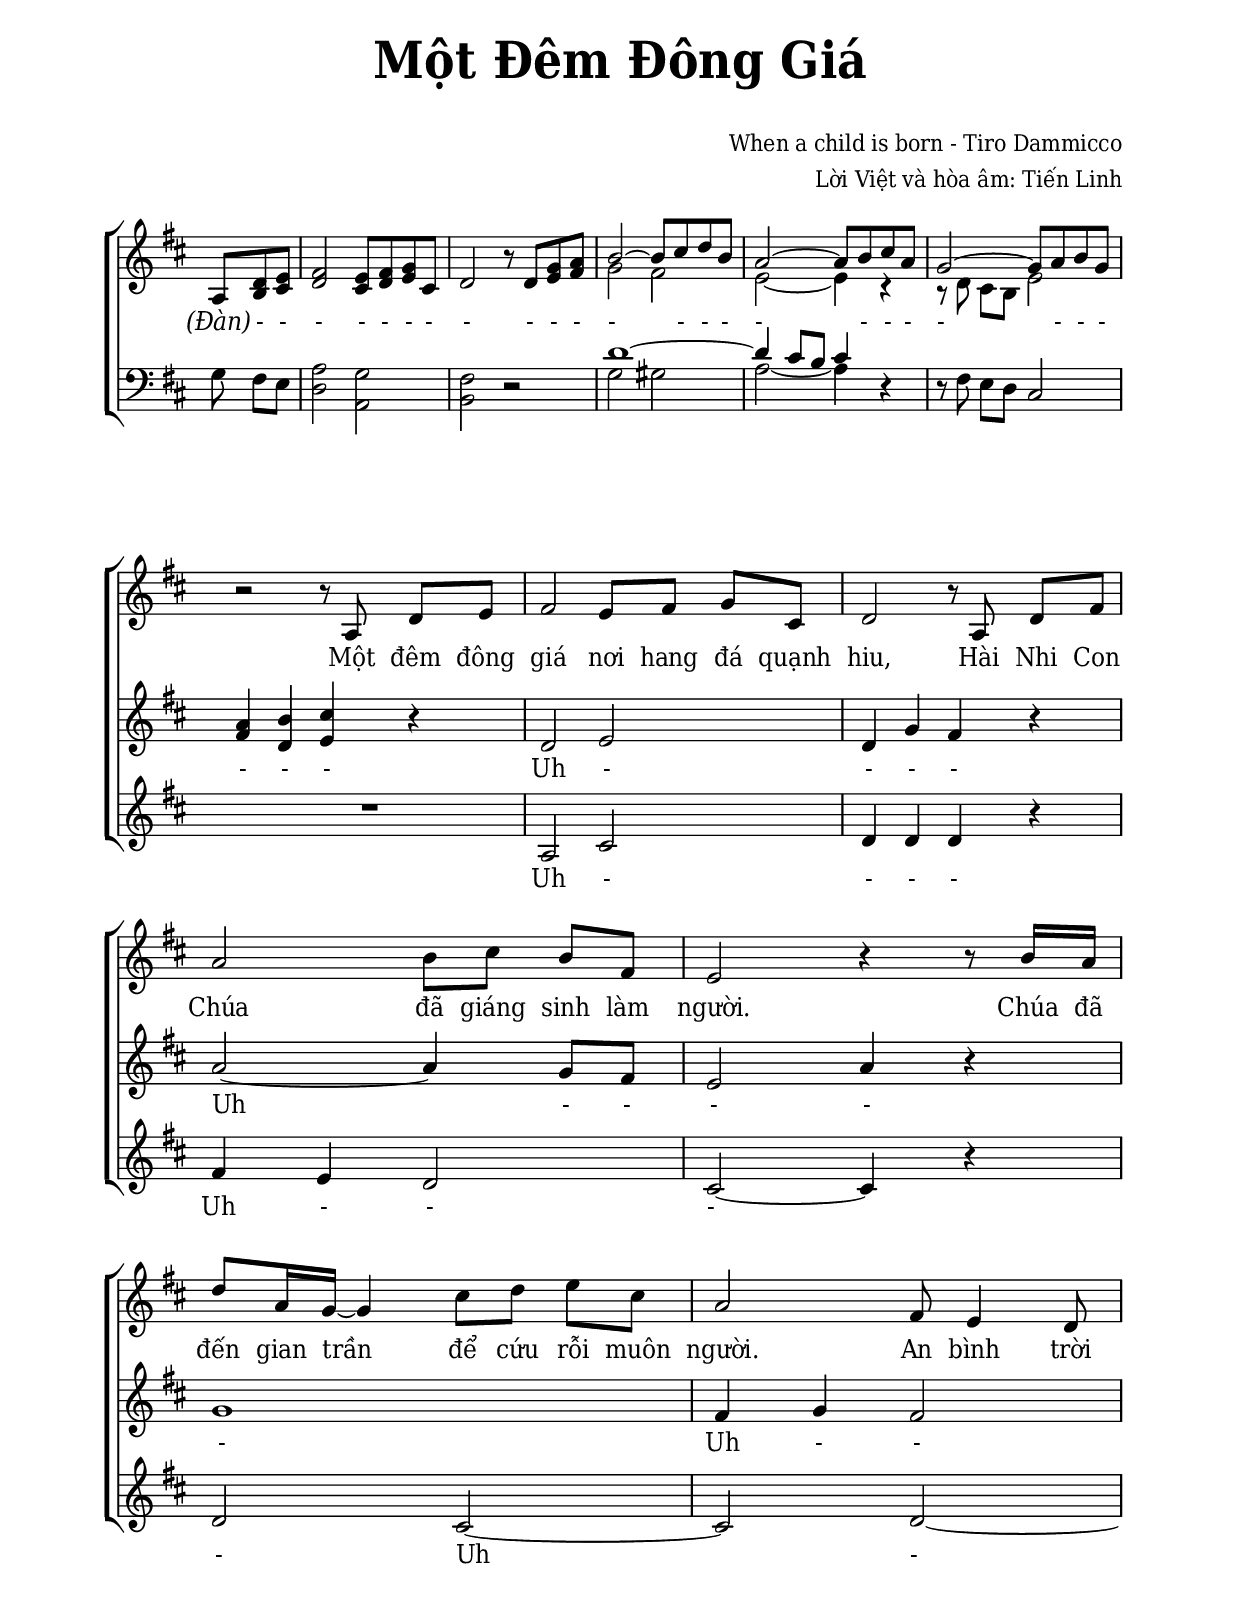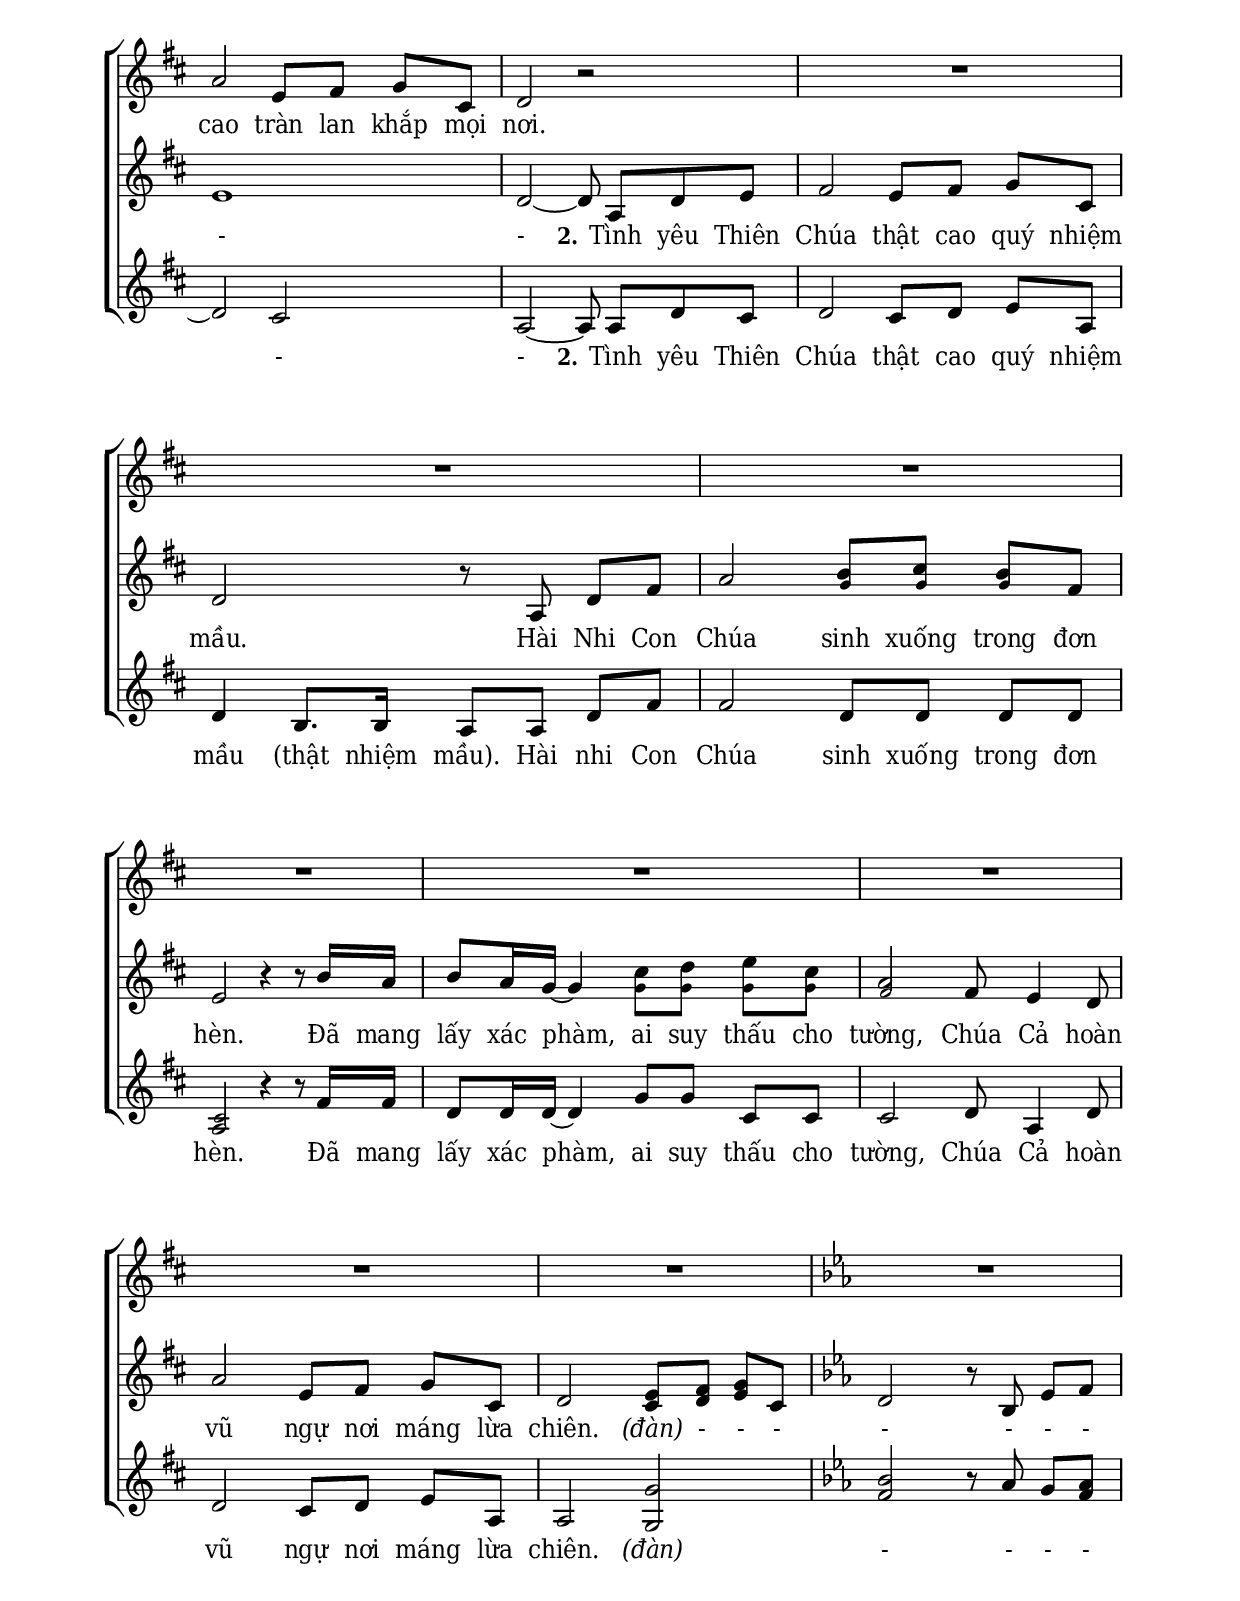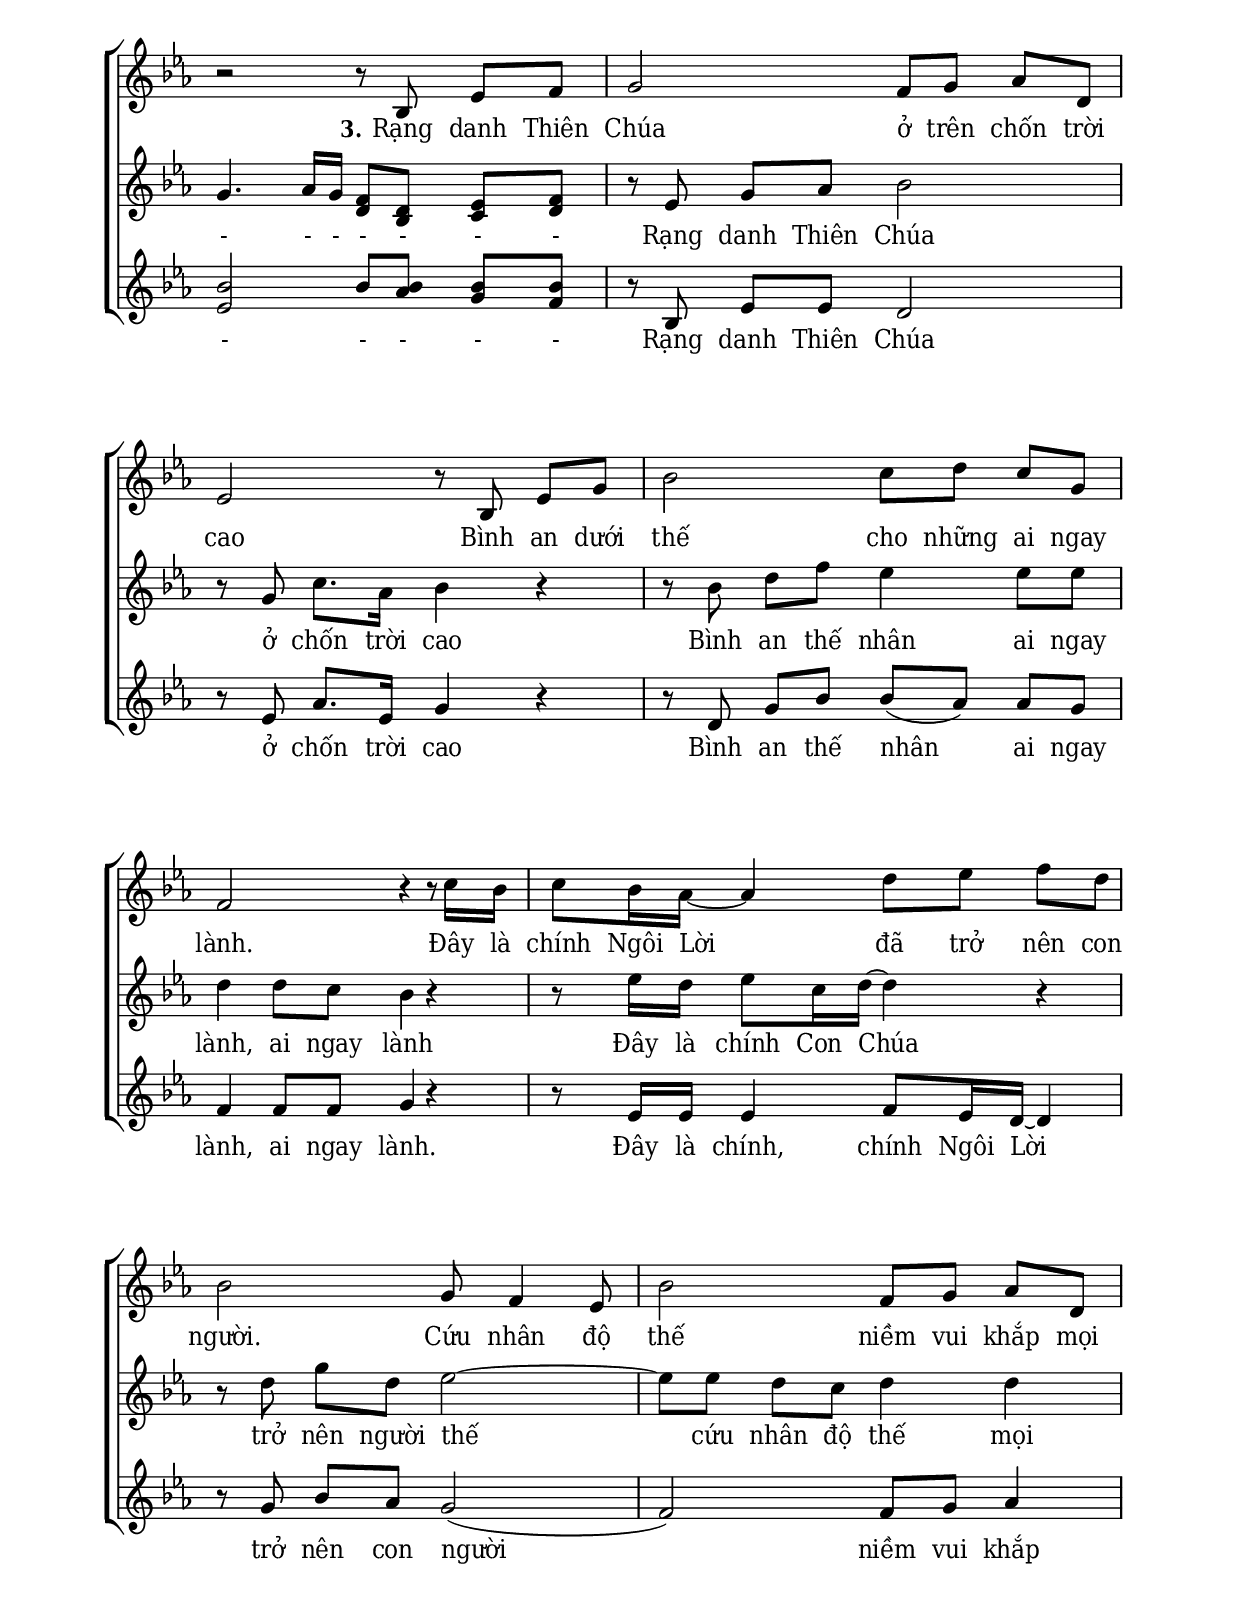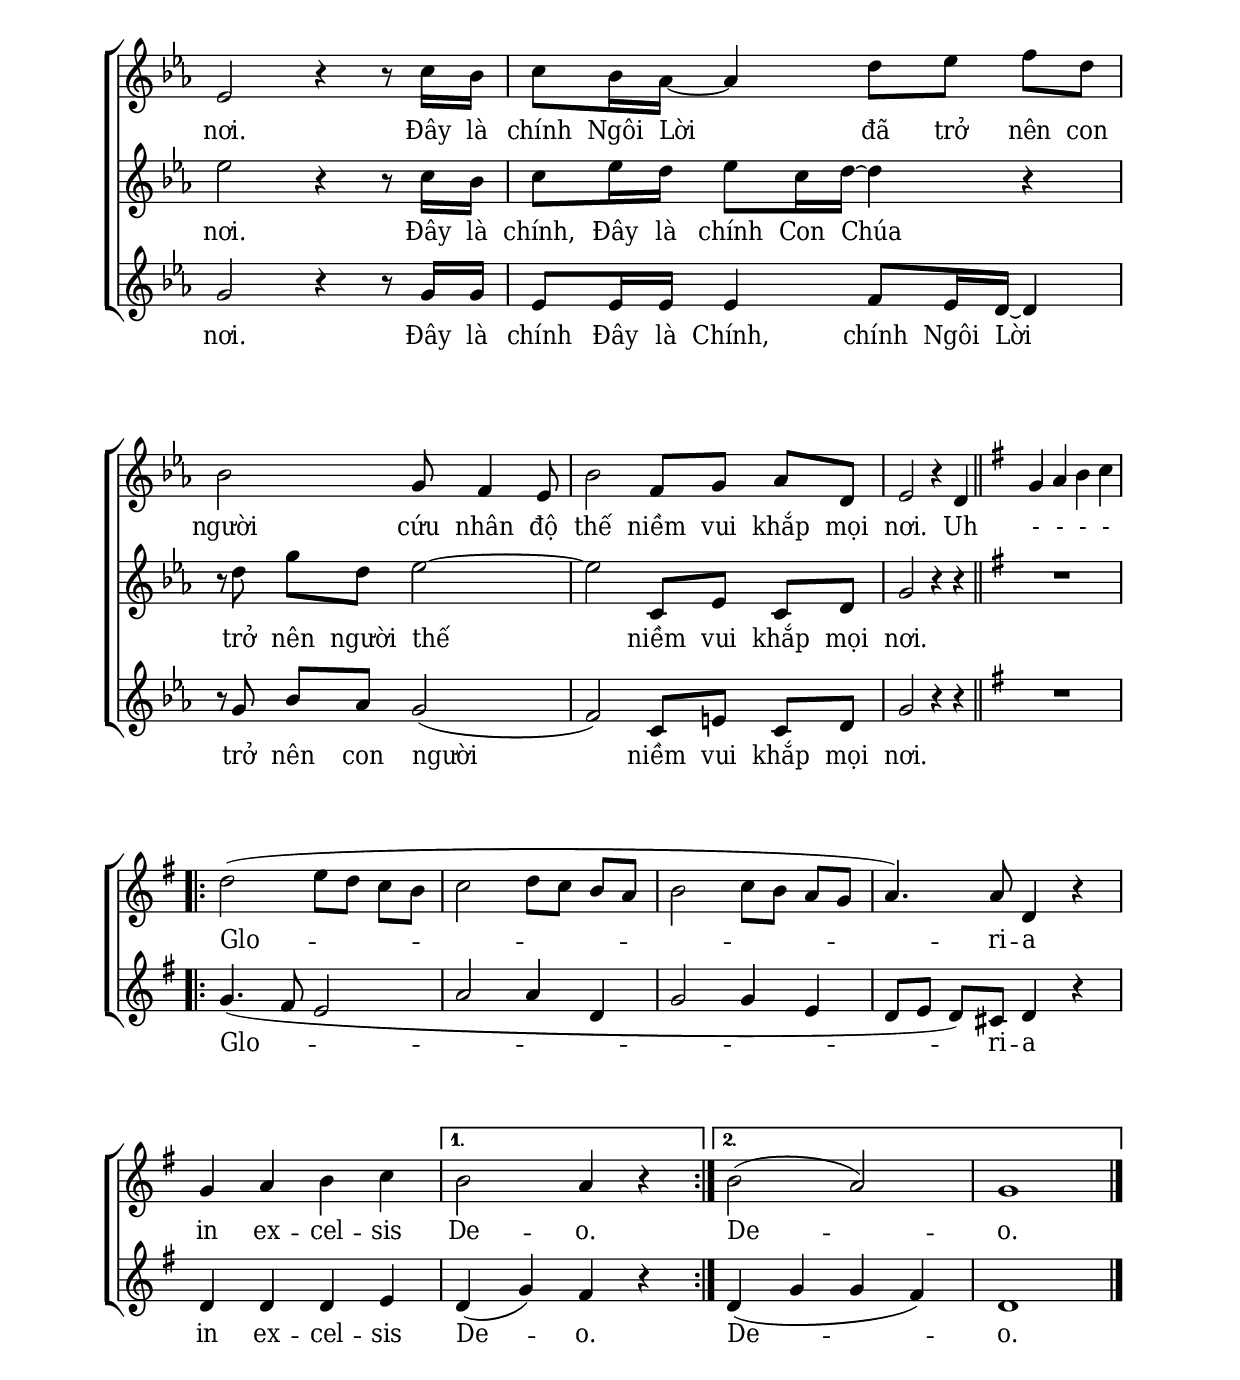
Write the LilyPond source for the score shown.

% Cài đặt chung\
\version "2.22.1"
\include "english.ly"

\header {
  title = \markup { \fontsize #3 "Một Đêm Đông Giá" }
  subsubtitle = " "
  composer = "When a child is born - Tiro Dammicco"
  arranger = "Lời Việt và hòa âm: Tiến Linh"
  opus = " "
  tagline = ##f
}

nhacIntroSop = \relative c' {
  \key d \major
  \time 4/4
  \partial 4. a8 [
  <<
    {
      d8 e] |
      fs2 e8 [fs g
    }
    {
      b,8 cs |
      d2 cs8 d e
    }
  >>
  cs] |
  d2 r8 d [
  <<
    {
      g a]
    }
    {
      e fs
    }
  >>
  <<
    {
      \voiceOne
      b2 ~ b8 [cs d b] |
      a2 ~ a8 [b cs a]
      g2 ~ g8 [a b g]
    }
    \new Voice = "splitpart" {
      \voiceTwo
      g2 fs |
      e2 ~ e4 r |
      r8 d cs b e2
    }
  >>
}

nhacIntroBas = \relative c' {
  \key d \major
  \time 4/4
  \set Timing.beamExceptions = #'()
  \set Timing.baseMoment = #(ly:make-moment 1/4)
  \partial 4. g8 fs e |
  <<
    {
      a2 g |
      fs r
    }
    {
      d2 a |
      b r |
    }
  >>
  <<
    {
      \voiceOne
      d'1 ~ |
      d4 cs8 b cs4 r
    }
    \new Voice = "splitpart" {
      \voiceTwo
      g2 gs |
      a ~ a4 r
    }
  >>
  \oneVoice
  r8 fs e d cs2
}

% Nhạc phiên khúc
nhacPhienKhucSolo = \relative c' {
  \key d \major
  \time 4/4
  \set Timing.beamExceptions = #'()
  \set Timing.baseMoment = #(ly:make-moment 1/4)
  r2 r8 a d e |
  fs2 e8 fs g cs, |
  d2 r8 a d fs |
  a2 b8 cs b fs |
  e2 r4 r8 b'16 a |
  d8 a16 g ~ g4 cs8 d e cs |
  a2 fs8 e4 d8 |
  a'2 e8 fs g cs, |
  d2 r |
  \repeat unfold 8 { R1 }
  
  \set Staff.printKeyCancellation = ##f
  \key ef \major
  R1
  r2 r8 bf ef f |
  g2 f8 g af d, |
  ef2 r8 bf ef g |
  bf2 c8 d c g |
  f2 r4 r8 c'16 bf |
  c8 bf16 af ~ af4 d8 ef f d |
  bf2 g8 f4 ef8 |
  bf'2 f8 g af d, |
  ef2 r4 r8 c'16 bf |
  c8 bf16 af ~ af4 d8 ef f d |
  bf2 g8 f4 ef8 |
  bf'2 f8 g af d, |
  \noBreak
  ef2 r4 d \bar "||"
  
  \key g \major
  g a b c \break
}

nhacPhienKhucSop = \relative c' {
  \key d \major
  \time 4/4
  \set Timing.beamExceptions = #'()
  \set Timing.baseMoment = #(ly:make-moment 1/4)
  <<
    {
      fs4 d e
    }
    {
      a b cs
    }
  >>
  r4 |
  
  d,2 e |
  d4 g fs r |
  a2 ~ a4 g8 fs |
  e2 a4 r |
  g1 |
  fs4 g fs2 |
  e1 |
  d2 ~ d8 a [d e] |
  fs2 e8 fs g cs, |
  d2 r8 a d fs |
  a2
  <<
    {
      b8 cs b
    }
    {
      \tweak font-size #-2 g8 \tweak font-size #-2 g
      \tweak font-size #-2 g
    }
  >>
  fs |
  e2 r4 r8 b'16 a |
  b8 a16 g ~ g4
  <<
    {
      cs8 d e cs |
      a2
    }
    {
      \tweak font-size #-2 g8 \tweak font-size #-2 g
      \tweak font-size #-2 g \tweak font-size #-2 g |
      \tweak font-size #-2 fs2
    }
  >>
  fs8 e4 d8 |
  a'2 e8 fs g cs, |
  d2  
  <<
    {
      e8 fs g
    }
    {
      cs,8 d e
    }
  >>
  cs
  
  \set Staff.printKeyCancellation = ##f
  \key ef \major
  d2 r8 bf ef f |
  g4. af16 g
  <<
    {
      f8 d ef f
    }
    {
      d8 bf c d
    }
  >>
  
  r8 ef g af bf2 |
  r8 g c8. af16 bf4 r |
  r8 bf d f ef4 ef8 ef |
  d4 d8 c bf4 r |
  r8 ef16 d ef8 c16 d ~ d4 r |
  r8 d g d ef2 ~ |
  ef8 ef d c d4 d |
  ef2 r4 r8 c16 bf |
  c8 ef16 d ef8 c16 d ~ d4 r |
  r8 d g d ef2 ~ |
  ef2 c,8 ef c d |
  g2 r4 r |
  
  \key g \major
  R1 |
  \repeat volta 2 {
    d'2 (e8 d c b |
    c2 d8 c b a |
    b2 c8 b a g |
    a4.) a8 d,4 r |
    g4 a b c |
  }
  \alternative {
     {
       b2 a4 r
     }
     {
       b2 (a) |
       g1
     }
  }
  \bar "|."
}

nhacPhienKhucBas = \relative c' {
  \key d \major
  \time 4/4
  \set Timing.beamExceptions = #'()
  \set Timing.baseMoment = #(ly:make-moment 1/4)
  R1
  a2 cs |
  d4 d d r |
  fs e d2 |
  cs2 ~ cs4 r |
  d2 cs ~ |
  cs d ~ |
  d cs |
  a2 ~ a8 a [d cs] |
  d2 cs8 d e a, |
  d4 b8. b16 a8 a d fs |
  fs2 d8 d d d |
  <a \tweak font-size #-2 cs>2 r4 r8 fs'16 fs |
  d8 d16 d ~ d4 g8 g cs, cs |
  cs2 d8 a4 d8 |
  d2 cs8 d e a, |
  a2
  
  <g' g,>2
  
  \set Staff.printKeyCancellation = ##f
  \key ef \major
  <f bf>2 r8 af g <af f> |
  <bf ef,>2 bf8 <bf af> <bf g> <bf f>
  
  r8 bf, ef ef d2 |
  r8 ef af8. ef16 g4 r |
  r8 d g bf bf (af) af g |
  f4 f8 f g4 r |
  r8 ef16 ef ef4 f8 ef16 d ~ d4 |
  r8 g bf af g2 ( |
  f) f8 g af4 |
  g2 r4 r8 g16 g |
  ef8 ef16 ef ef4 f8 ef16 d ~ d4 |
  r8 g bf af g2 ( |
  f) c8 e c d |
  g2 r4 r |
  
  \key g \major
  R1 |
  g4. (fs8 e2 |
  a2 a4 d, |
  g2 g4 e |
  d8 e d) cs d4 r |
  d d d e |
  d (g) fs r |
  
  d (g g fs) |
  d1
}

% Lời phiên khúc
loiIntro = \lyrics {
  \markup { \italic "(Đàn)" }
  \repeat unfold 23 { "-" }
}
loiPhienKhucSop = \lyrics {
  Một đêm đông giá nơi hang đá quạnh hiu,
  Hài Nhi Con Chúa đã giáng sinh làm người.
  Chúa đã đến gian trần để cứu rỗi muôn người.
  An bình trời cao tràn lan khắp mọi nơi.
  
  \set stanza = "3."
  Rạng danh Thiên Chúa ở trên chốn trời cao
  Bình an dưới thế cho những ai ngay lành.
  Đây là chính Ngôi Lời đã trở nên con người.
  Cứu nhân độ thế niềm vui khắp mọi nơi.
  
  Đây là chính Ngôi Lời đã trở nên con người
  cứu nhân độ thế niềm vui khắp mọi nơi.
  
  Uh \repeat unfold 4 { - }
}

loiPhienKhucAlto = \lyrics {
  \repeat unfold 3 { "-" }
  Uh \repeat unfold 4 { - }
  Uh \repeat unfold 5 { - }
  Uh \repeat unfold 4 { - }
  \set stanza = "2."
  Tình yêu Thiên Chúa thật cao quý nhiệm mầu.
  Hài Nhi Con Chúa sinh xuống trong đơn hèn.
  Đã mang lấy xác phàm, ai suy thấu cho tường,
  Chúa Cả hoàn vũ ngự nơi máng lừa chiên.
  
  \markup { \italic "(đàn)" } \repeat unfold 14 { - }
  
  Rạng danh Thiên Chúa ở chốn trời cao
  Bình an thế nhân ai ngay lành, ai ngay lành
  Đây là chính Con Chúa trở nên người thế
  cứu nhân độ thế mọi nơi.
  
  Đây là chính,
  Đây là chính Con Chúa trở nên người thế
  niềm vui khắp mọi nơi.
  
  Glo -- ri -- a in ex -- cel -- sis De -- o.
  De -- o.
}

loiPhienKhucBas = \lyrics {
  Uh \repeat unfold 4 { - }
  Uh \repeat unfold 4 { - }
  Uh \repeat unfold 3 { - }
  \set stanza = "2."
  Tình yêu Thiên Chúa thật cao quý nhiệm mầu
  (thật nhiệm mầu).
  Hài nhi Con Chúa sinh xuống trong đơn hèn.
  Đã mang lấy xác phàm, ai suy thấu cho tường,
  Chúa Cả hoàn vũ ngự nơi máng lừa chiên.
  
  \markup { \italic "(đàn)" } \repeat unfold 9 { - }
  
  Rạng danh Thiên Chúa ở chốn trời cao
  Bình an thế nhân ai ngay lành,
  ai ngay lành.
  Đây là chính, chính Ngôi Lời trở nên con người
  niềm vui khắp nơi.
  
  Đây là chính
  Đây là Chính, chính Ngôi Lời trở nên con người
  niềm vui khắp mọi nơi.
  
  Glo -- ri -- a in ex -- cel -- sis De -- o.
  De -- o.
}

% Dàn trang
\paper {
  #(set-paper-size "a4")
  top-margin = 15\mm
  bottom-margin = 20\mm
  left-margin = 20\mm
  right-margin = 20\mm
  indent = #0
  #(define fonts
	 (make-pango-font-tree "Deja Vu Serif Condensed"
	 		       "Deja Vu Serif Condensed"
			       "Deja Vu Serif Condensed"
			       (/ 20 20)))
  print-page-number = ##f
  %page-count = 4
}

% Đổi kích thước nốt cho bè phụ
notBePhu =
#(define-music-function (font-size music) (number? ly:music?)
   (for-some-music
     (lambda (m)
       (if (music-is-of-type? m 'rhythmic-event)
           (begin
             (set! (ly:music-property m 'tweaks)
                   (cons `(font-size . ,font-size)
                         (ly:music-property m 'tweaks)))
             #t)
           #f))
     music)
   music)

\score {
  \new ChoirStaff <<
    \new Staff \with {
        \consists "Merge_rests_engraver"
        printPartCombineTexts = ##f
        \remove "Time_signature_engraver"
      }
    <<
     \new Voice = "beSop" {
       \clef treble \nhacIntroSop
     }
     \new Lyrics \lyricsto beSop \loiIntro
     >>
    \new Staff \with {
        \consists "Merge_rests_engraver"
        printPartCombineTexts = ##f
        \remove "Time_signature_engraver"
      }
    <<
      \new Voice = "beBass" {
        \clef bass \nhacIntroBas
      }
    >>
  >>
  \layout {
    ragged-last = ##f
  }
}

\score {
  \new ChoirStaff <<
    \new Staff <<
      \new Voice = "beSop" {
        \clef treble \nhacPhienKhucSolo
      }
      \new Lyrics \lyricsto beSop \loiPhienKhucSop
    >>
    \new Staff <<
      \new Voice = "beAlto" {
        \clef treble \nhacPhienKhucSop
      }
      \new Lyrics \lyricsto beAlto \loiPhienKhucAlto
    >>
    \new Staff <<
      \new Voice = "beBass" {
        \clef treble \nhacPhienKhucBas
      }
      \new Lyrics \lyricsto beBass \loiPhienKhucBas
    >>
  >>
  \layout {
    \override Staff.TimeSignature.transparent = ##t
    \override Lyrics.LyricSpace.minimum-distance = #1.5
    \override Score.BarNumber.break-visibility = ##(#f #f #f)
    %\override LyricHyphen.minimum-distance = #2
  }
}
